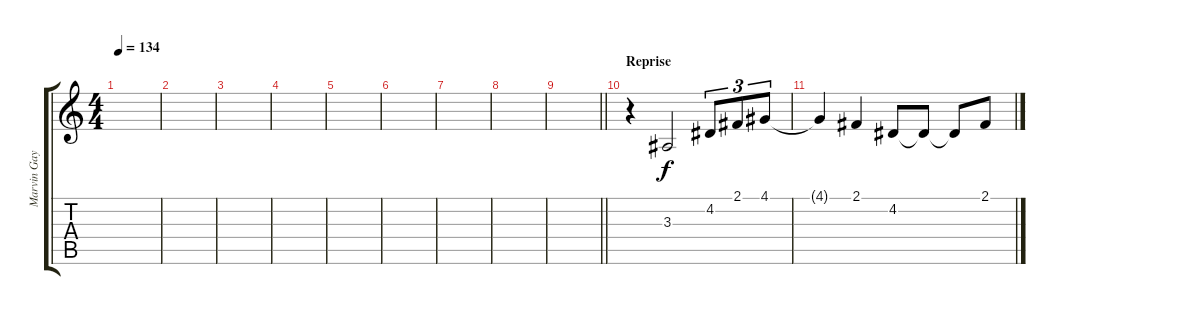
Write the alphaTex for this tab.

\track ("Marvin Gaye" "Marvin Gay") {instrument altosax}
\staff {score tabs}
\tuning (E4 B3 G3 D3 A2 E2) {hide}
\ts (4 4)
\tempo 134
\clef g2
\ks c
|
|
|
|
|
|
|
|
\barLineRight lightlight
|
\section ("" "Reprise")
r.4 3.3.2 4.2.8{tu (3 2)} 2.1.8{tu (3 2)} 4.1.8{tu (3 2)} |
4.1{t}.4 2.1.4 4.2.8 4.2{t}.8 4.2{t}.8 2.1.8
